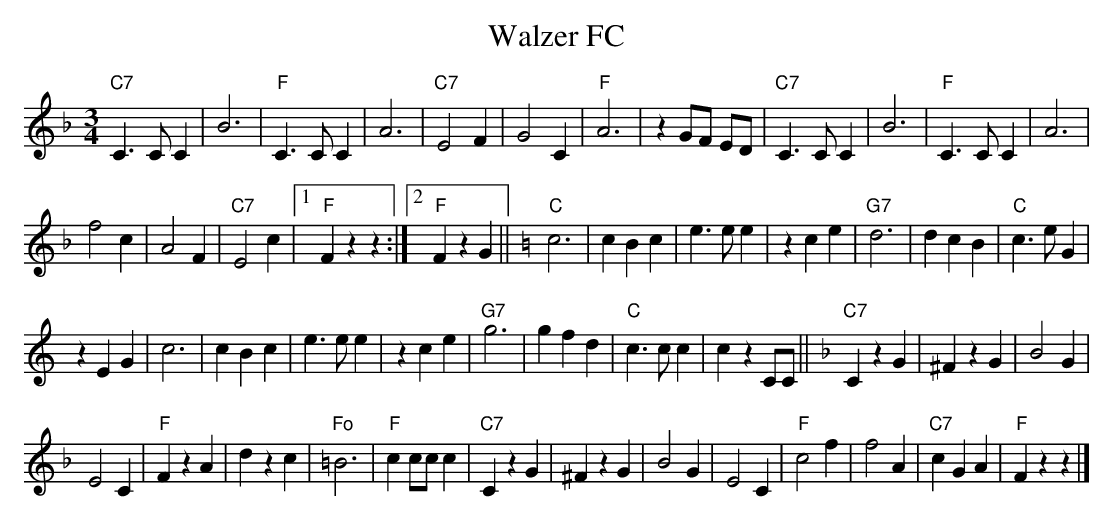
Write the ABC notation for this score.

X:1
T:Walzer FC
M:3/4
L:1/4
K:Fmaj
"C7"C>C C | B3 | "F"C>C C | A3 | "C7"E2F | G2C | "F"A3 | z G/2F/2 E/2D/2 | "C7"C>CC | B3 | "F"C>C C | A3 |
f2c | A2F | "C7"E2c |1 "F"Fzz :|2 "F"FzG || [K:Cmaj] "C"c3 | cBc | e>ee | zce | "G7"d3 | dcB | "C"c>eG |
zEG | c3 | cBc | e>ee | zce | "G7"g3 | gfd | "C"c>cc | cz C/2C/2 || [K:Fmaj] "C7"CzG | ^FzG | B2G |
E2C | "F"FzA | dzc | "Fo"=B3 | "F"c c/2c/2 c | "C7"CzG | ^FzG | B2G | E2C | "F"c2f | f2A | "C7"cGA | "F"Fzz |]
